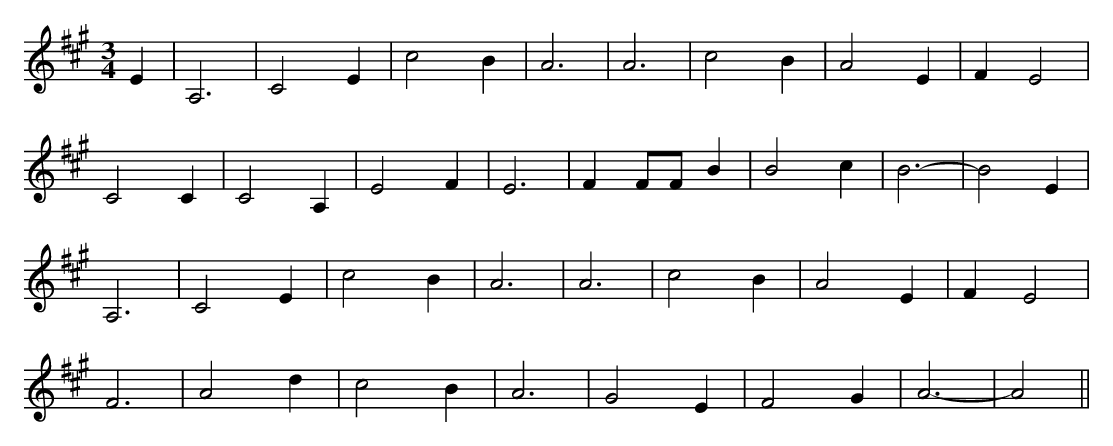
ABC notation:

X:1
M:3/4
K:A
E2|A,6|C4 E2|c4 B2|A6|A6|c4 B2|A4 E2|F2 E4|
C4 C2|C4 A,2|E4 F2|E6|F2 FF B2|B4 c2|B6-|B4 E2|
A,6|C4 E2|c4 B2|A6|A6|c4 B2|A4 E2|F2 E4|
F6|A4 d2|c4 B2|A6|G4 E2|F4 G2|A6-|A4||
